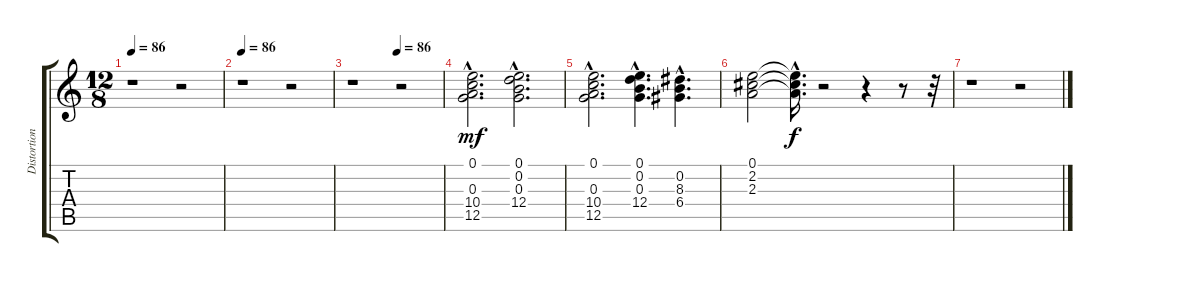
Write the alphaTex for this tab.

\track ("Distortion" "Distortion") {instrument distortionguitar}
\staff {score tabs}
\tuning (E4 B3 G3 D3 A2 E2) {hide}
\ts (12 8)
\tempo 86
\clef g2
\ks c
r.1{dy f} r.2 |
\tempo 86
r.1 r.2 |
\tempo (86 0.5)
r.1 r.2 |
(0.1{hac} 0.3{hac} 10.4{hac} 12.5{hac}).2{d dy mf} (0.1{hac} 0.2{hac} 0.3{hac} 12.4{hac}).2{d} |
(0.1{hac} 0.3{hac} 10.4{hac} 12.5{hac}).2{d} (0.1{hac} 0.2{hac} 0.3{hac} 12.4{hac}).4{d} (0.2{hac} 8.3{hac} 6.4{hac}).4{d} |
(0.1 2.2 2.3).2 (0.1{hac t} 2.2{hac t} 2.3{hac t}).16{d dy f} r.2 r.4 r.8 r.32 |
r.1 r.2
